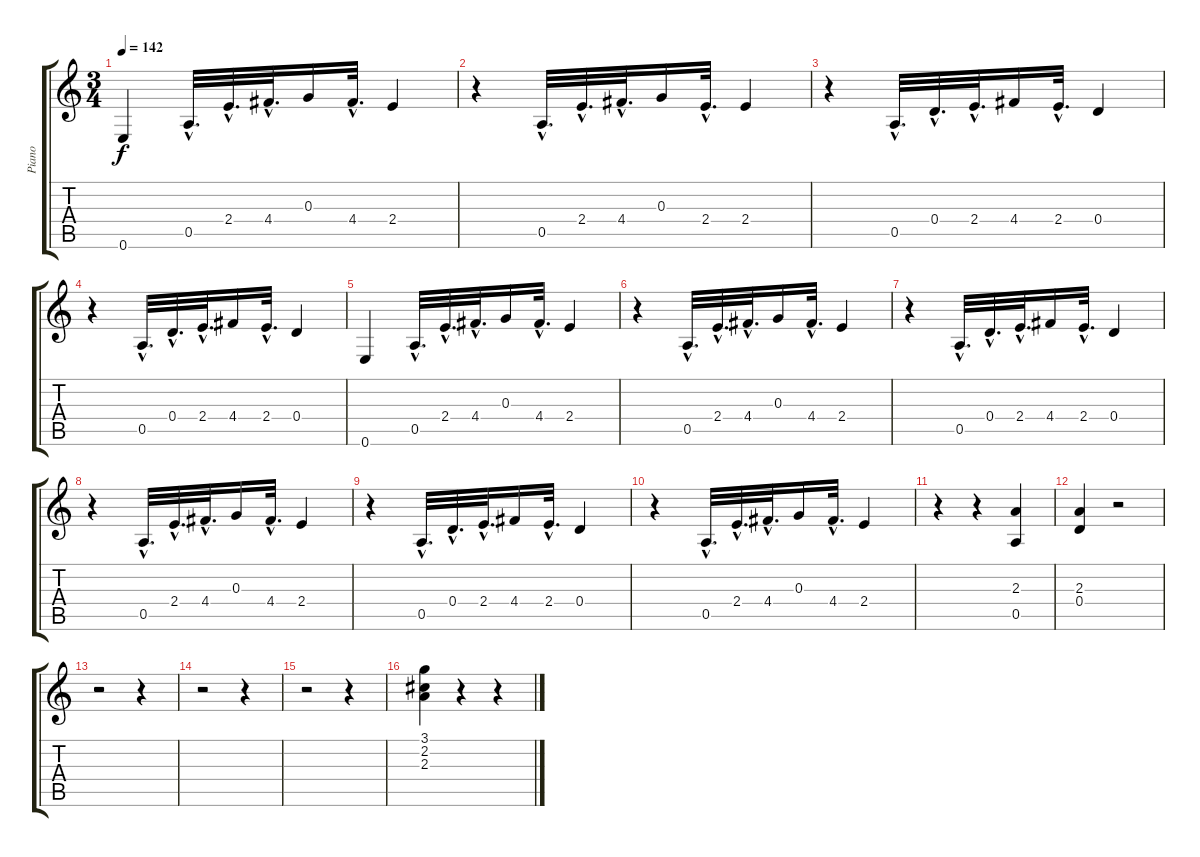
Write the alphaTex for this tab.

\track ("Piano         " "Piano     ") {instrument acousticguitarnylon}
\staff {score tabs}
\tuning (E4 B3 G3 D3 A2 E2) {hide}
\ts (3 4)
\tempo 142
\clef g2
\ks c
0.6.4{dy f} 0.5{hac}.32{d} 2.4{hac}.32{d} 4.4{hac}.32{d} 0.3.16 4.4{hac}.32{d} 2.4.4 |
r.4 0.5{hac}.32{d} 2.4{hac}.32{d} 4.4{hac}.32{d} 0.3.16 2.4{hac}.32{d} 2.4.4 |
r.4 0.5{hac}.32{d} 0.4{hac}.32{d} 2.4{hac}.32{d} 4.4.16 2.4{hac}.32{d} 0.4.4 |
r.4 0.5{hac}.32{d} 0.4{hac}.32{d} 2.4{hac}.32{d} 4.4.16 2.4{hac}.32{d} 0.4.4 |
0.6.4 0.5{hac}.32{d} 2.4{hac}.32{d} 4.4{hac}.32{d} 0.3.16 4.4{hac}.32{d} 2.4.4 |
r.4 0.5{hac}.32{d} 2.4{hac}.32{d} 4.4{hac}.32{d} 0.3.16 4.4{hac}.32{d} 2.4.4 |
r.4 0.5{hac}.32{d} 0.4{hac}.32{d} 2.4{hac}.32{d} 4.4.16 2.4{hac}.32{d} 0.4.4 |
r.4 0.5{hac}.32{d} 2.4{hac}.32{d} 4.4{hac}.32{d} 0.3.16 4.4{hac}.32{d} 2.4.4 |
r.4 0.5{hac}.32{d} 0.4{hac}.32{d} 2.4{hac}.32{d} 4.4.16 2.4{hac}.32{d} 0.4.4 |
r.4 0.5{hac}.32{d} 2.4{hac}.32{d} 4.4{hac}.32{d} 0.3.16 4.4{hac}.32{d} 2.4.4 |
r.4 r.4 (2.3 0.5).4 |
(2.3 0.4).4 r.2 |
r.2 r.4 |
r.2 r.4 |
r.2 r.4 |
(3.1 2.2 2.3).4 r.4 r.4
